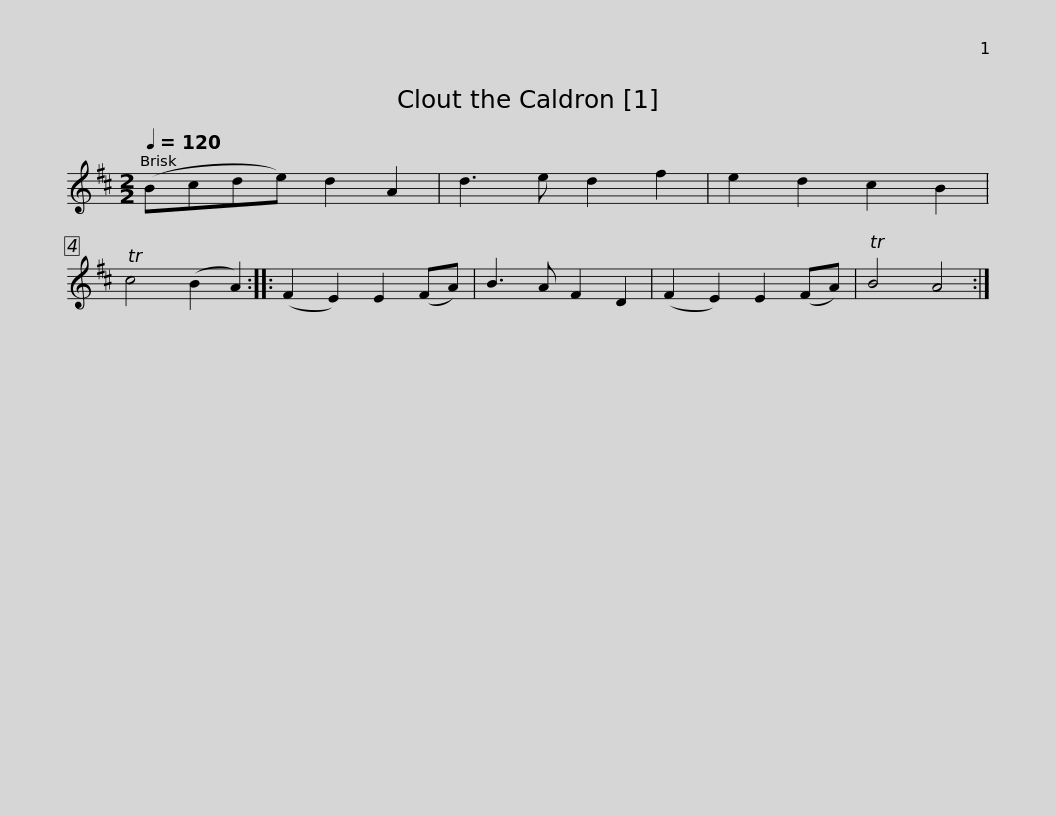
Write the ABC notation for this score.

X:1
L:1/8
Q:1/4=120
M:2/2
I:linebreak $
K:Bmin
V:1 treble
V:1
 (Bcde) d2 A2 | d3 e d2 f2 | e2 d2 c2 B2 | Tc4 (B2 A2) :: (F2 E2) E2 (FA) | %5
 B3 A F2 D2 | (F2 E2) E2 (FA) | TB4 A4 :| %8
